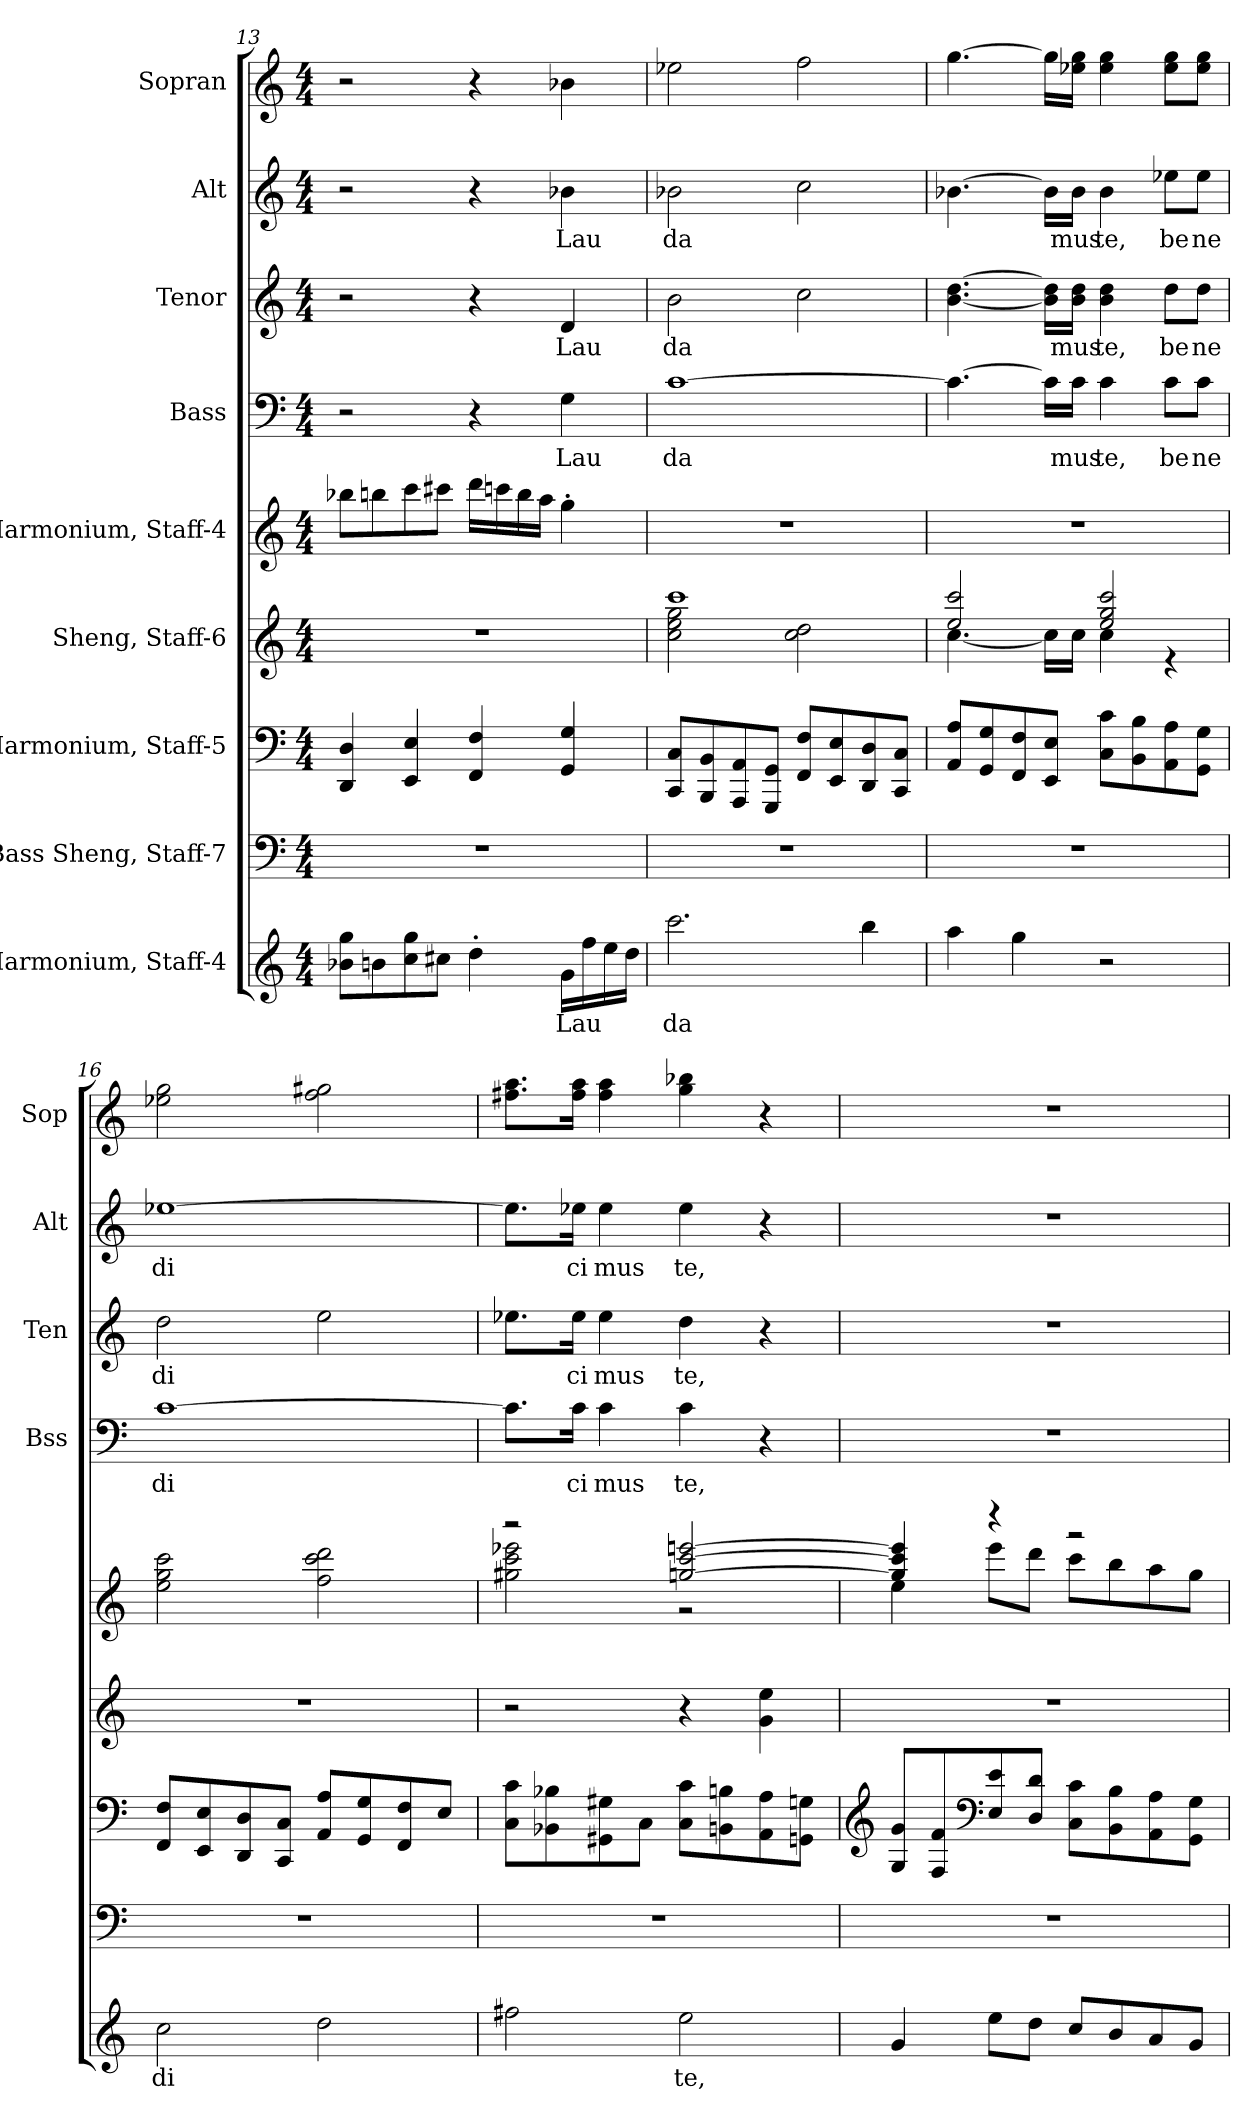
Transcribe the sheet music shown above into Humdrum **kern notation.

**kern	**text	**kern	**kern	**kern	**kern	**kern	**text	**kern	**text	**kern	**text	**kern
*part9	*part9	*part8	*part7	*part6	*part5	*part4	*part4	*part3	*part3	*part2	*part2	*part1
*staff9	*staff9	*staff8	*staff7	*staff6	*staff5	*staff4	*staff4	*staff3	*staff3	*staff2	*staff2	*staff1
*I"Harmonium, Staff-4	*	*I"Bass Sheng, Staff-7	*I"Harmonium, Staff-5	*I"Sheng, Staff-6	*I"Harmonium, Staff-4	*I"Bass	*	*I"Tenor	*	*I"Alt	*	*I"Sopran
*	*	*	*	*	*	*I'Bss	*	*I'Ten	*	*I'Alt	*	*I'Sop
!!LO:PB:g=z
*clefG2	*	*clefF4	*clefF4	*clefG2	*clefG2	*clefF4	*	*clefG2	*	*clefG2	*	*clefG2
*	*	*	*	*	*	*	*	*ITrd4c7	*	*ITrd2c3	*	*ITrd2c3
*k[]	*	*k[]	*k[]	*k[]	*k[]	*k[]	*	*k[b-]	*	*k[f#c#g#]	*	*k[f#c#g#]
*M4/4	*	*M4/4	*M4/4	*M4/4	*M4/4	*M4/4	*	*M4/4	*	*M4/4	*	*M4/4
=13	=13	=13	=13	=13	=13	=13	=13	=13	=13	=13	=13	=13
8b-X\ 8gg\L	.	1r	4DD/ 4D/	1r	8bb-X\L	2r	.	2r	.	2r	.	2r
8bn\	.	.	.	.	8bbn\	.	.	.	.	.	.	.
8cc\ 8gg\	.	.	4EE/ 4E/	.	8ccc\	.	.	.	.	.	.	.
8cc#X\J	.	.	.	.	8ccc#X\J	.	.	.	.	.	.	.
4dd'\	.	.	4FF/ 4F/	.	16ddd\LL	4r	.	4r	.	4r	.	4r
.	.	.	.	.	16cccn\	.	.	.	.	.	.	.
.	.	.	.	.	16bb\	.	.	.	.	.	.	.
.	.	.	.	.	16aa\JJ	.	.	.	.	.	.	.
16g\LL	Lau	.	4GG/ 4G/	.	4gg'\	4G\	Lau	4G/	Lau	4gn\	Lau	4gn\
16ff\	.	.	.	.	.	.	.	.	.	.	.	.
16ee\	.	.	.	.	.	.	.	.	.	.	.	.
16dd\JJ	.	.	.	.	.	.	.	.	.	.	.	.
=14	=14	=14	=14	=14	=14	=14	=14	=14	=14	=14	=14	=14
*	*	*	*	*^	*	*	*	*	*	*	*	*
2.ccc\	da	1r	8CC/ 8C/L	1ccc	2cc\ 2ee\ 2gg\	1r	[1c	da	2e\	da	2gn\	da	2ccn\
.	.	.	8BBB/ 8BB/	.	.	.	.	.	.	.	.	.	.
.	.	.	8AAA/ 8AA/	.	.	.	.	.	.	.	.	.	.
.	.	.	8GGG/ 8GG/J	.	.	.	.	.	.	.	.	.	.
.	.	.	8FF/ 8F/L	.	2cc\ 2dd\	.	.	.	2f\	.	2a\	.	2dd\
.	.	.	8EE/ 8E/	.	.	.	.	.	.	.	.	.	.
4bb\	.	.	8DD/ 8D/	.	.	.	.	.	.	.	.	.	.
.	.	.	8CC/ 8C/J	.	.	.	.	.	.	.	.	.	.
=15	=15	=15	=15	=15	=15	=15	=15	=15	=15	=15	=15	=15	=15
4aa\	.	1r	8AA/ 8A/L	2ee/ 2ccc/	[4.cc\	1r	4.c\_	.	[4.e\ [4.g\	.	[4.gn\	.	[4.ee\
.	.	.	8GG/ 8G/	.	.	.	.	.	.	.	.	.	.
4gg\	.	.	8FF/ 8F/	.	.	.	.	.	.	.	.	.	.
.	.	.	8EE/ 8E/J	.	16cc\LL]	.	16c\LL]	.	16e\] 16g\]LL	.	16g\LL]	.	16ee\LL]
.	.	.	.	.	16cc\JJ	.	16c\JJ	mus	16e\ 16g\JJ	mus	16g\JJ	mus	16ccn\ 16ee\JJ
2r	.	.	8C\ 8c\L	2ee/ 2gg/ 2ccc/	4cc\	.	4c\	te,	4e\ 4g\	te,	4g\	te,	4cc\ 4ee\
.	.	.	8BB\ 8B\	.	.	.	.	.	.	.	.	.	.
.	.	.	8AA\ 8A\	.	4r	.	8c\L	be	8g\L	be	8ccn\L	be	8cc\ 8ee\L
.	.	.	8GG\ 8G\J	.	.	.	8c\J	ne	8g\J	ne	8cc\J	ne	8cc\ 8ee\J
*	*	*	*	*v	*v	*	*	*	*	*	*	*	*
!!LO:PB:g=z
=16	=16	=16	=16	=16	=16	=16	=16	=16	=16	=16	=16	=16
2cc\	di	1r	8FF/ 8F/L	1r	2ee\ 2gg\ 2ccc\	[1c	di	2g\	di	[1ccn	di	2ccn\ 2ee\
.	.	.	8EE/ 8E/	.	.	.	.	.	.	.	.	.
.	.	.	8DD/ 8D/	.	.	.	.	.	.	.	.	.
.	.	.	8CC/ 8C/J	.	.	.	.	.	.	.	.	.
2dd\	.	.	8AA/ 8A/L	.	2ff\ 2ccc\ 2ddd\	.	.	2a\	.	.	.	2dd\ 2ee#X\
.	.	.	8GG/ 8G/	.	.	.	.	.	.	.	.	.
.	.	.	8FF/ 8F/	.	.	.	.	.	.	.	.	.
.	.	.	8E/J	.	.	.	.	.	.	.	.	.
=17	=17	=17	=17	=17	=17	=17	=17	=17	=17	=17	=17	=17
*	*	*	*	*	*^	*	*	*	*	*	*	*
2ff#X\	.	1r	8C\ 8c\L	2r	2r	2gg#X\ 2ccc\ 2eee-X\	8.c\L]	.	8.a-X\L	.	8.cc\L]	.	8.dd#X\ 8.ff#\L
.	.	.	8BB-X\ 8B-X\	.	.	.	.	.	.	.	.	.	.
.	.	.	.	.	.	.	16c\Jk	ci	16a-\Jk	ci	16ccn\Jk	ci	16dd#\ 16ff#\Jk
.	.	.	8GG#X\ 8G#X\	.	.	.	4c\	mus	4a-\	mus	4cc\	mus	4dd#\ 4ff#\
.	.	.	8C\J	.	.	.	.	.	.	.	.	.	.
2ee\	te,	.	8C\ 8c\L	4r	[2ggn/ [2ccc/ [2eeen/	2r	4c\	te,	4g\	te,	4cc\	te,	4ee\ 4ggn\
.	.	.	8BBn\ 8Bn\	.	.	.	.	.	.	.	.	.	.
.	.	.	8AA\ 8A\	4g\ 4ee\	.	.	4r	.	4r	.	4r	.	4r
.	.	.	8GGn\ 8Gn\J	.	.	.	.	.	.	.	.	.	.
=18	=18	=18	=18	=18	=18	=18	=18	=18	=18	=18	=18	=18	=18
*	*	*	*clefG2	*	*	*	*	*	*	*	*	*	*
4g/	.	1r	8G/ 8g/L	1r	4gg/] 4ccc/] 4eee/]	4ee\	1r	.	1r	.	1r	.	1r
.	.	.	8F/ 8f/	.	.	.	.	.	.	.	.	.	.
*	*	*	*clefF4	*	*	*	*	*	*	*	*	*	*
8ee\L	.	.	8E/ 8e/	.	4r	8eee\L	.	.	.	.	.	.	.
8dd\J	.	.	8D/ 8d/J	.	.	8ddd\J	.	.	.	.	.	.	.
8cc/L	.	.	8C\ 8c\L	.	2r	8ccc\L	.	.	.	.	.	.	.
8b/	.	.	8BB\ 8B\	.	.	8bb\	.	.	.	.	.	.	.
8a/	.	.	8AA\ 8A\	.	.	8aa\	.	.	.	.	.	.	.
8g/J	.	.	8GG\ 8G\J	.	.	8gg\J	.	.	.	.	.	.	.
*	*	*	*	*	*v	*v	*	*	*	*	*	*	*
=	=	=	=	=	=	=	=	=	=	=	=	=
*-	*-	*-	*-	*-	*-	*-	*-	*-	*-	*-	*-	*-
